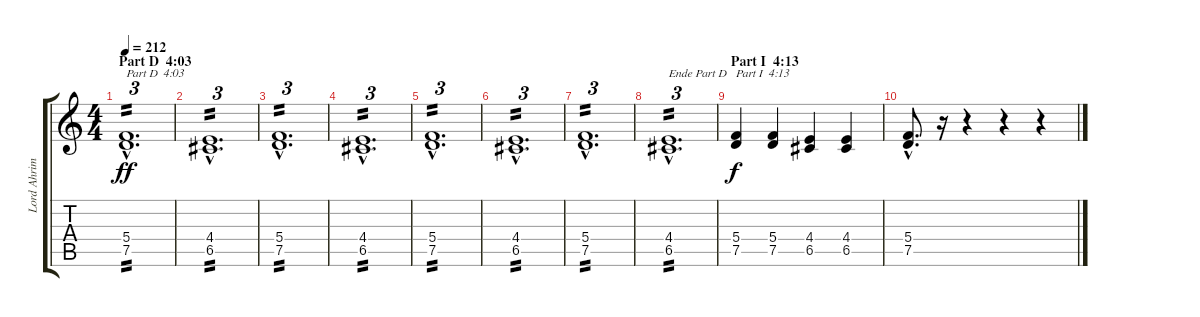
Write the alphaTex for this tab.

\track ("Lord Ahrimam" "Lord Ahrim") {instrument distortionguitar}
\staff {score tabs}
\tuning (D4 A3 F3 C3 G2 D2) {hide}
\ts (4 4)
\section ("" "Part D  4:03")
\tempo 212
\clef g2
\ks c
(5.4{hac} 7.5{hac}).1{d tu (3 2) txt "Part D  4:03" tp 2 dy ff} |
(4.4{hac} 6.5{hac}).1{d tu (3 2) tp 2} |
(5.4{hac} 7.5{hac}).1{d tu (3 2) tp 2} |
(4.4{hac} 6.5{hac}).1{d tu (3 2) tp 2} |
(5.4{hac} 7.5{hac}).1{d tu (3 2) tp 2} |
(4.4{hac} 6.5{hac}).1{d tu (3 2) tp 2} |
(5.4{hac} 7.5{hac}).1{d tu (3 2) tp 2} |
(4.4{hac} 6.5{hac}).1{d tu (3 2) txt "Ende Part D" tp 2} |
\section ("" "Part I  4:13")
(5.4 7.5).4{txt "Part I  4:13" dy f} (5.4 7.5).4 (4.4 6.5).4 (4.4 6.5).4 |
(5.4{hac} 7.5{hac}).8{d} r.16 r.4 r.4 r.4
